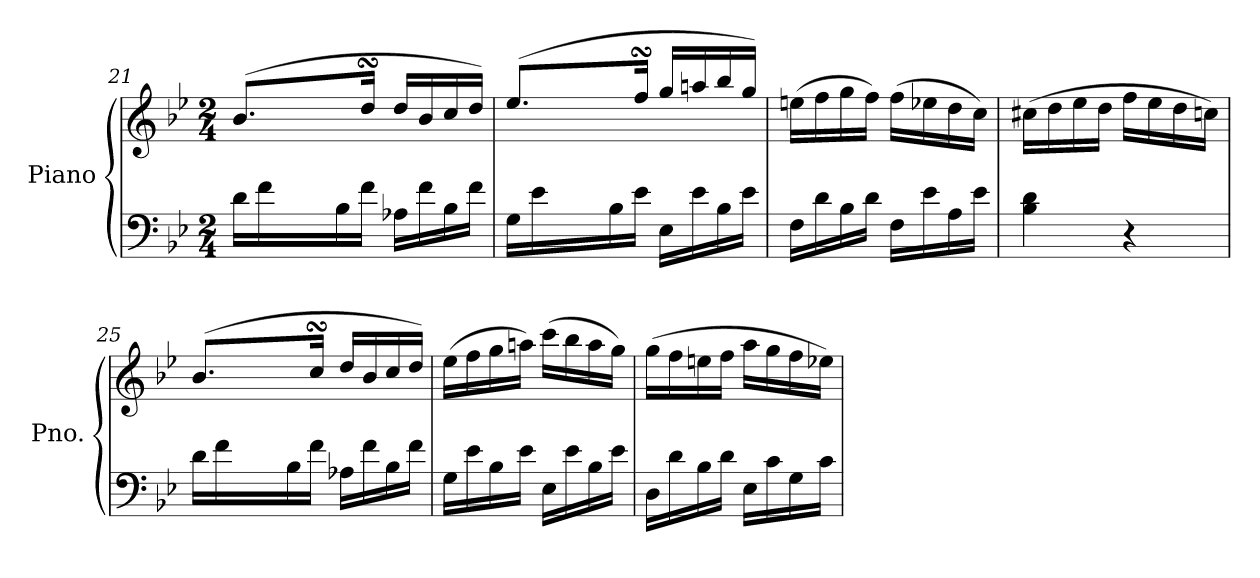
**kern	**kern
*part1	*part1
*staff2	*staff1
*I"Piano	*
*I'Pno.	*
*clefF4	*clefG2
*k[b-e-]	*k[b-e-]
*B-:	*B-:
*M2/4	*M2/4
=21	=21
*	*^
16d\LL	(>8.b-/L	16.b-LLyy
16f\	.	.
*	*	*Xbrackettup
.	.	96ccLLyy
.	.	96b-yy
.	.	96aJJyy
16B-\	.	16b-yy
16f\JJ	16ddsSsS/Jk	16ddJJyy
16A-X\LL	16dd/LL	4ryy
16f\	16b-/	.
16B-\	16cc/	.
16f\JJ	16dd/JJ)	.
=22	=22	=22
16G\LL	(>8.ee-/L	16.ee-LLyy
16e-\	.	.
.	.	96ffLLyy
.	.	96ee-yy
.	.	96ddJJyy
16B-\	.	16ee-yy
16e-\JJ	16ffsSSS/Jk	16ffJJyy
16E-\LL	16gg/LL	4ryy
16e-\	16aan/	.
16B-\	16bb-/	.
16e-\JJ	16gg/JJ)	.
*	*v	*v
=23	=23
16F\LL	(>16een\LL
16d\	16ff\
16B-\	16gg\
16d\JJ	16ff\JJ)
16F\LL	(>16ff\LL
16e-\	16ee-X\
16A\	16dd\
16e-\JJ	16cc\JJ)
=24	=24
4B-\ 4d\	(>16cc#X\LL
.	16dd\
.	16ee-\
.	16dd\JJ
4r	16ff\LL
.	16ee-\
.	16dd\
.	16ccn\JJ)
=25	=25
*	*^
16d\LL	(>8.b-/L	16.b-LLyy
16f\	.	.
.	.	96ccLLyy
.	.	96b-yy
.	.	96aJJyy
16B-\	.	16b-yy
16f\JJ	16ccsSSS/Jk	16ccJJyy
16A-X\LL	16dd/LL	4ryy
16f\	16b-/	.
16B-\	16cc/	.
16f\JJ	16dd/JJ)	.
*	*v	*v
=26	=26
16G\LL	(>16ee-\LL
16e-\	16ff\
16B-\	16gg\
16e-\JJ	16aan\JJ)
16E-\LL	(>16ccc\LL
16e-\	16bb-\
16B-\	16aa\
16e-\JJ	16gg\JJ)
=27	=27
16D\LL	(>16gg\LL
16d\	16ff\
16B-\	16een\
16d\JJ	16ff\JJ
16E-\LL	16aa\LL
16c\	16gg\
16G\	16ff\
16c\JJ	16ee-X\JJ)
=	=
*-	*-
